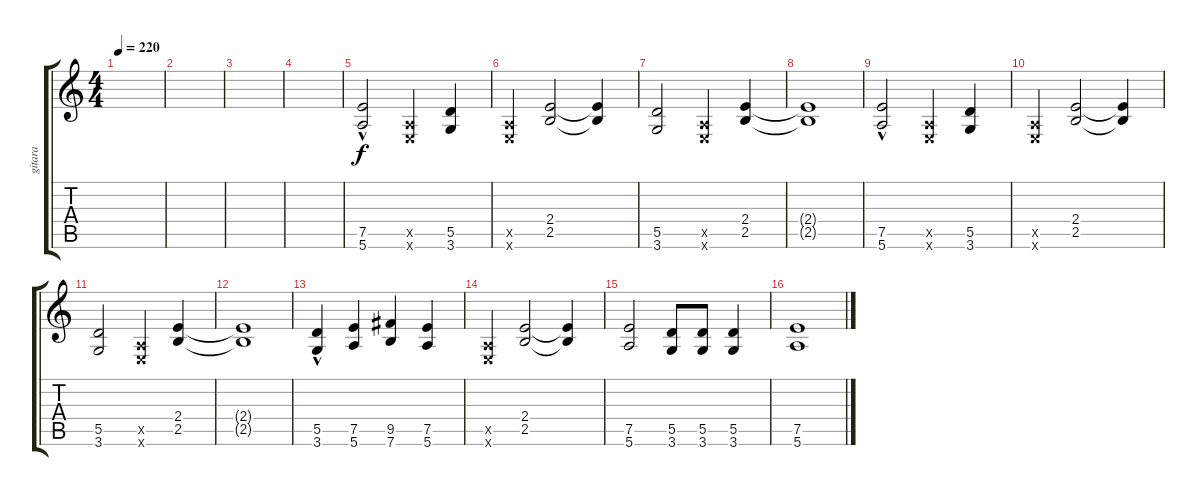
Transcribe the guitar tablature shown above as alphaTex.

\track ("gitara" "gitara") {instrument overdrivenguitar}
\staff {score tabs}
\tuning (E4 B3 G3 D3 A2 E2) {hide}
\ts (4 4)
\tempo 220
\clef g2
\ks c
|
|
|
|
(7.5{hac} 5.6).2 (0.5{x} 0.6{x}).4 (5.5 3.6).4 |
(0.5{x} 0.6{x}).4 (2.4 2.5).2 (2.4{t} 2.5{t}).4 |
(5.5 3.6).2 (0.5{x} 0.6{x}).4 (2.4 2.5).4 |
(2.4{t} 2.5{t}).1 |
(7.5{hac} 5.6).2 (0.5{x} 0.6{x}).4 (5.5 3.6).4 |
(0.5{x} 0.6{x}).4 (2.4 2.5).2 (2.4{t} 2.5{t}).4 |
(5.5 3.6).2 (0.5{x} 0.6{x}).4 (2.4 2.5).4 |
(2.4{t} 2.5{t}).1 |
(5.5{hac} 3.6).4 (7.5 5.6).4 (9.5 7.6).4 (7.5 5.6).4 |
(0.5{x} 0.6{x}).4 (2.4 2.5).2 (2.4{t} 2.5{t}).4 |
(7.5 5.6).2 (5.5 3.6).8 (5.5 3.6).8 (5.5 3.6).4 |
(7.5 5.6).1
